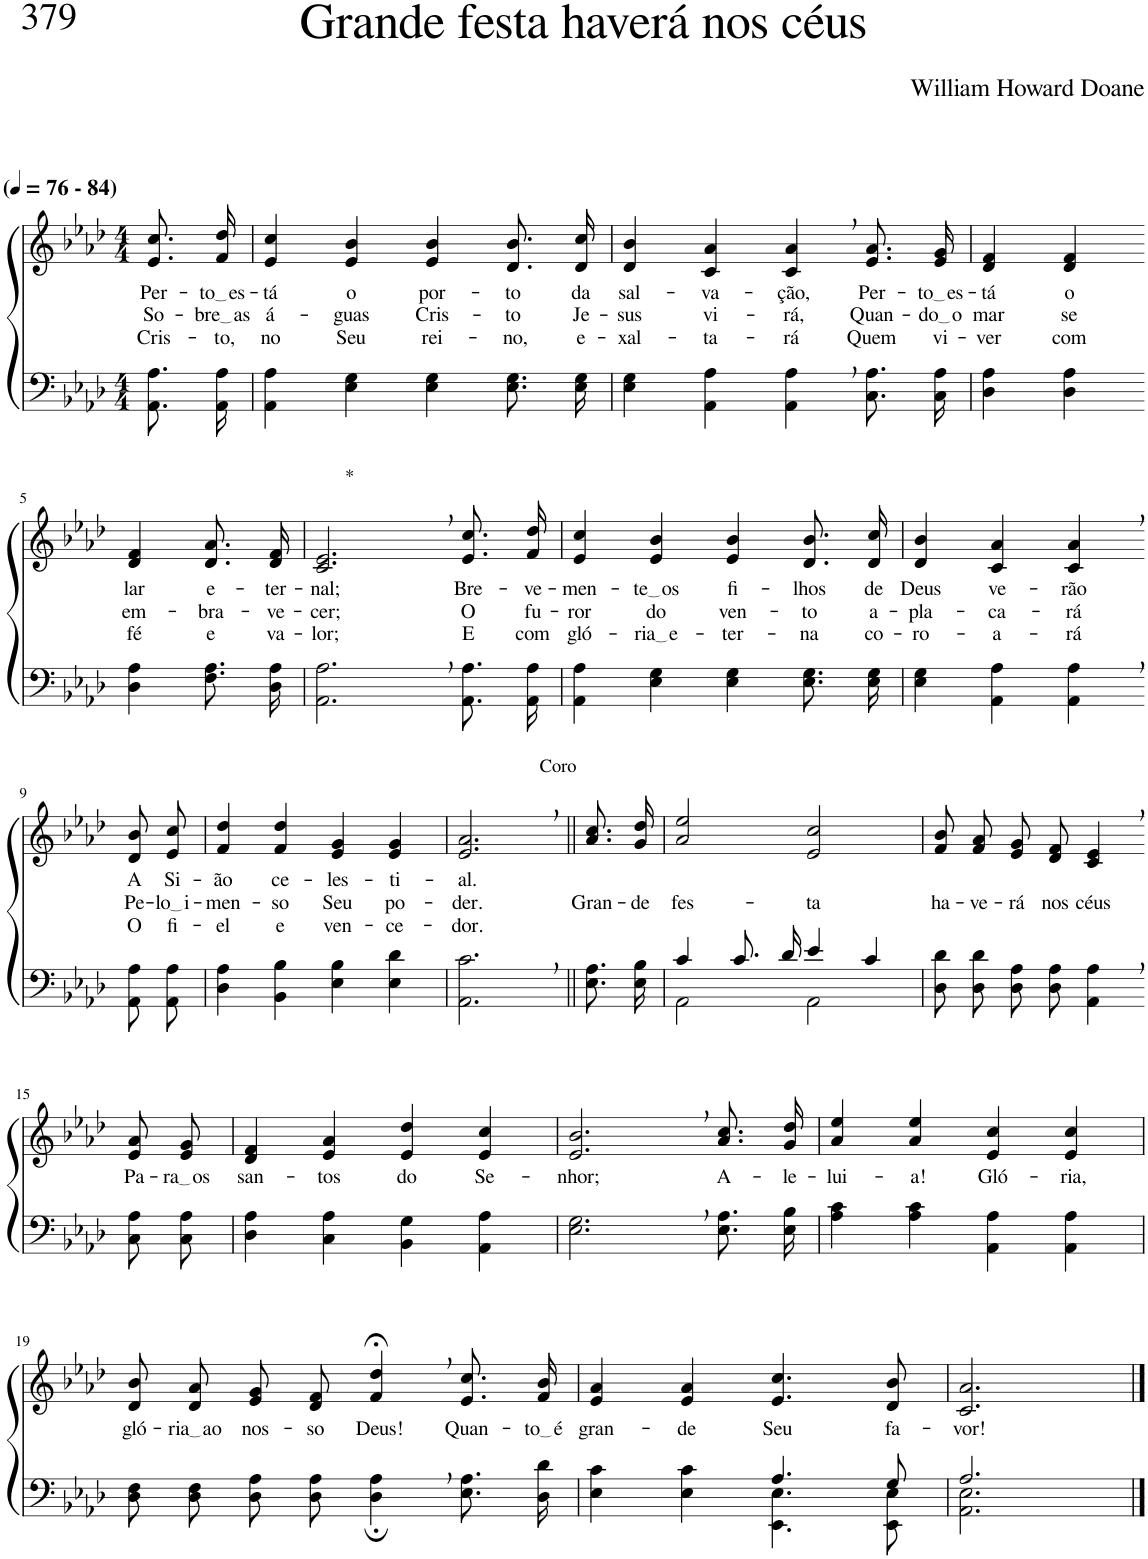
**kern	**kern	**text	**text	**text
*part2	*part1	*part1	*part1	*part1
*staff2	*staff1	*staff1	*staff1	*staff1
*I"Parte III e IV	*I"Parte I e II	*	*	*
*clefF4	*clefG2	*	*	*
*k[b-e-a-d-]	*k[b-e-a-d-]	*	*	*
*M4/4	*M4/4	*	*	*
*MM76	*MM76	*	*	*
=1	=1	=1	=1	=1
!	!LO:TX:a:B:t=(	!	!	!
!	!LO:TX:a:B:t=- 84)	!	!	!
!	!	!LO:LY:b	!LO:LY:b	!LO:LY:b
8.AA-\ 8.A-\L	8.e-/ 8.cc/L	Per-	So-	Cris-
!	!	!LO:LY:b	!LO:LY:b	!LO:LY:b
16AA-\ 16A-\Jk	16f/ 16dd-/Jk	to es	bre as	-to,
=2	=2	=2	=2	=2
!	!	!LO:LY:b	!LO:LY:b	!LO:LY:b
4AA-\ 4A-\	4e-/ 4cc/	-tá	á-	no
!	!	!LO:LY:b	!LO:LY:b	!LO:LY:b
4E-\ 4G\	4e-/ 4b-/	o	-guas	Seu
!	!	!LO:LY:b	!LO:LY:b	!LO:LY:b
4E-\ 4G\	4e-/ 4b-/	por-	Cris-	rei-
!	!	!LO:LY:b	!LO:LY:b	!LO:LY:b
8.E-\ 8.G\L	8.d-/ 8.b-/L	-to	-to	-no,
!	!	!LO:LY:b	!LO:LY:b	!LO:LY:b
16E-\ 16G\Jk	16d-/ 16cc/Jk	da	Je-	e-
=3	=3	=3	=3	=3
!	!	!LO:LY:b	!LO:LY:b	!LO:LY:b
4E-\ 4G\	4d-/ 4b-/	sal-	-sus	-xal-
!	!	!LO:LY:b	!LO:LY:b	!LO:LY:b
4AA-\ 4A-\	4c/ 4a-/	-va-	vi-	-ta-
!	!	!LO:LY:b	!LO:LY:b	!LO:LY:b
4AA-\, 4A-\,	4c/, 4a-/,	-ção,	-rá,	-rá
!	!	!LO:LY:b	!LO:LY:b	!LO:LY:b
8.C\ 8.A-\L	8.e-/ 8.a-/L	Per-	Quan-	Quem
!	!	!LO:LY:b	!LO:LY:b	!LO:LY:b
16C\ 16A-\Jk	16e-/ 16g/Jk	to es	do o	vi-
=4	=4	=4	=4	=4
!	!	!LO:LY:b	!LO:LY:b	!LO:LY:b
4D-\ 4A-\	4d-/ 4f/	-tá	mar	-ver
!	!	!LO:LY:b	!LO:LY:b	!LO:LY:b
4D-\ 4A-\	4d-/ 4f/	o	se	com
!!LO:LB:g=z
=5-	=5-	=5-	=5-	=5-
!	!	!LO:LY:b	!LO:LY:b	!LO:LY:b
4D-\ 4A-\	4d-/ 4f/	lar	em-	fé
!	!	!LO:LY:b	!LO:LY:b	!LO:LY:b
8.F\ 8.A-\L	8.d-/ 8.a-/L	e-	-bra-	e
!	!	!LO:LY:b	!LO:LY:b	!LO:LY:b
16D-\ 16A-\Jk	16d-/ 16f/Jk	-ter-	-ve-	va-
=6	=6	=6	=6	=6
!	!LO:TX:a:t=*	!	!	!
!	!	!LO:LY:b	!LO:LY:b	!LO:LY:b
2.AA-\, 2.A-\,	2.c/, 2.e-/,	-nal;	-cer;	-lor;
!	!	!LO:LY:b	!LO:LY:b	!LO:LY:b
8.AA-\ 8.A-\L	8.e-/ 8.cc/L	Bre-	O	E
!	!	!LO:LY:b	!LO:LY:b	!LO:LY:b
16AA-\ 16A-\Jk	16f/ 16dd-/Jk	-ve-	fu-	com
=7	=7	=7	=7	=7
!	!	!LO:LY:b	!LO:LY:b	!LO:LY:b
4AA-\ 4A-\	4e-/ 4cc/	-men-	-ror	gló-
!	!	!LO:LY:b	!LO:LY:b	!LO:LY:b
4E-\ 4G\	4e-/ 4b-/	te os	do	ria e
!	!	!LO:LY:b	!LO:LY:b	!LO:LY:b
4E-\ 4G\	4e-/ 4b-/	fi-	ven-	-ter-
!	!	!LO:LY:b	!LO:LY:b	!LO:LY:b
8.E-\ 8.G\L	8.d-/ 8.b-/L	-lhos	-to	-na
!	!	!LO:LY:b	!LO:LY:b	!LO:LY:b
16E-\ 16G\Jk	16d-/ 16cc/Jk	de	a-	co-
=8	=8	=8	=8	=8
!	!	!LO:LY:b	!LO:LY:b	!LO:LY:b
4E-\ 4G\	4d-/ 4b-/	Deus	-pla-	-ro-
!	!	!LO:LY:b	!LO:LY:b	!LO:LY:b
4AA-\ 4A-\	4c/ 4a-/	ve-	-ca-	-a-
!	!	!LO:LY:b	!LO:LY:b	!LO:LY:b
4AA-\, 4A-\,	4c/, 4a-/,	-rão	-rá	-rá
!!LO:LB:g=z
=9-	=9-	=9-	=9-	=9-
!	!	!LO:LY:b	!LO:LY:b	!LO:LY:b
8AA-\ 8A-\L	8d-/ 8b-/L	A	Pe-	O
!	!	!LO:LY:b	!LO:LY:b	!LO:LY:b
8AA-\ 8A-\J	8e-/ 8cc/J	Si-	lo i	fi-
=10	=10	=10	=10	=10
!	!	!LO:LY:b	!LO:LY:b	!LO:LY:b
4D-\ 4A-\	4f/ 4dd-/	-ão	-men-	-el
!	!	!LO:LY:b	!LO:LY:b	!LO:LY:b
4BB-\ 4B-\	4f/ 4dd-/	ce-	-so	e
!	!	!LO:LY:b	!LO:LY:b	!LO:LY:b
4E-\ 4B-\	4e-/ 4g/	-les-	Seu	ven-
!	!	!LO:LY:b	!LO:LY:b	!LO:LY:b
4E-\ 4d-\	4e-/ 4g/	-ti-	po-	-ce-
=11	=11	=11	=11	=11
!	!LO:TX:a:t=Coro	!	!	!
!	!	!LO:LY:b	!LO:LY:b	!LO:LY:b
2.AA-\, 2.c\,	2.e-/, 2.a-/,	-al.	-der.	-dor.
=12||	=12||	=12||	=12||	=12||
!	!	!	!LO:LY:b	!
8.E-\ 8.A-\L	8.a-\ 8.cc\L	.	Gran-	.
!	!	!	!LO:LY:b	!
16E-\ 16B-\Jk	16g\ 16dd-\Jk	.	-de	.
=13	=13	=13	=13	=13
*^	*	*	*	*
!	!	!	!	!LO:LY:b	!
4c/	2AA-\	2a-/ 2ee-/	.	fes-	.
8.c/L	.	.	.	.	.
16d-/Jk	.	.	.	.	.
!	!	!	!	!LO:LY:b	!
4e-/	2AA-\	2e-/ 2cc/	.	-ta	.
4c/	.	.	.	.	.
*v	*v	*	*	*	*
=14	=14	=14	=14	=14
!	!	!	!LO:LY:b	!
8D-\ 8d-\L	8f/ 8b-/L	.	ha-	.
!	!	!	!LO:LY:b	!
8D-\ 8d-\J	8f/ 8a-/J	.	-ve-	.
!	!	!	!LO:LY:b	!
8D-\ 8A-\L	8e-/ 8g/L	.	-rá	.
!	!	!	!LO:LY:b	!
8D-\ 8A-\J	8d-/ 8f/J	.	nos	.
!	!	!	!LO:LY:b	!
4AA-\, 4A-\,	4c/, 4e-/,	.	céus	.
!!LO:LB:g=z
=15-	=15-	=15-	=15-	=15-
!	!	!LO:LY:b	!	!
8C\ 8A-\L	8e-/ 8a-/L	Pa-	.	.
!	!	!LO:LY:b	!	!
8C\ 8A-\J	8e-/ 8g/J	ra os	.	.
=16	=16	=16	=16	=16
!	!	!LO:LY:b	!	!
4D-\ 4A-\	4d-/ 4f/	san-	.	.
!	!	!LO:LY:b	!	!
4C\ 4A-\	4e-/ 4a-/	-tos	.	.
!	!	!LO:LY:b	!	!
4BB-\ 4G\	4e-/ 4dd-/	do	.	.
!	!	!LO:LY:b	!	!
4AA-\ 4A-\	4e-/ 4cc/	Se-	.	.
=17	=17	=17	=17	=17
!	!	!LO:LY:b	!	!
2.E-\, 2.G\,	2.e-/, 2.b-/,	-nhor;	.	.
!	!	!LO:LY:b	!	!
8.E-\ 8.A-\L	8.a-\ 8.cc\L	A-	.	.
!	!	!LO:LY:b	!	!
16E-\ 16B-\Jk	16g\ 16dd-\Jk	-le-	.	.
=18	=18	=18	=18	=18
!	!	!LO:LY:b	!	!
4A-\ 4c\	4a-/ 4ee-/	-lui-	.	.
!	!	!LO:LY:b	!	!
4A-\ 4c\	4a-/ 4ee-/	-a!	.	.
!	!	!LO:LY:b	!	!
4AA-\ 4A-\	4e-/ 4cc/	Gló-	.	.
!	!	!LO:LY:b	!	!
4AA-\ 4A-\	4e-/ 4cc/	-ria,	.	.
!!LO:LB:g=z
=19	=19	=19	=19	=19
!	!	!LO:LY:b	!	!
8D-\ 8F\L	8d-/ 8b-/L	gló-	.	.
!	!	!LO:LY:b	!	!
8D-\ 8F\J	8d-/ 8a-/J	ria ao	.	.
!	!	!LO:LY:b	!	!
8D-\ 8A-\L	8e-/ 8g/L	nos-	.	.
!	!	!LO:LY:b	!	!
8D-\ 8A-\J	8d-/ 8f/J	-so	.	.
!	!	!LO:LY:b	!	!
4D-\;, 4A-\;,	4f/;<, 4dd-/;<,	Deus!	.	.
!	!	!LO:LY:b	!	!
8.E-\ 8.A-\L	8.e-/ 8.cc/L	Quan-	.	.
!	!	!LO:LY:b	!	!
16D-\ 16d-\Jk	16f/ 16b-/Jk	to é	.	.
=20	=20	=20	=20	=20
*^	*	*	*	*
!	!	!	!LO:LY:b	!	!
2ryy	4E-\ 4c\	4e-/ 4a-/	gran-	.	.
!	!	!	!LO:LY:b	!	!
.	4E-\ 4c\	4e-/ 4a-/	-de	.	.
!	!	!	!LO:LY:b	!	!
4.A-/	4.EE-\ 4.E-\	4.e-/ 4.cc/	Seu	.	.
!	!	!	!LO:LY:b	!	!
8G/	8EE-\ 8E-\	8d-/ 8b-/	fa-	.	.
=21	=21	=21	=21	=21	=21
!	!	!	!LO:LY:b	!	!
2.A-/	2.AA-\ 2.E-\	2.c/ 2.a-/	-vor!	.	.
*v	*v	*	*	*	*
==	==	==	==	==
*-	*-	*-	*-	*-
